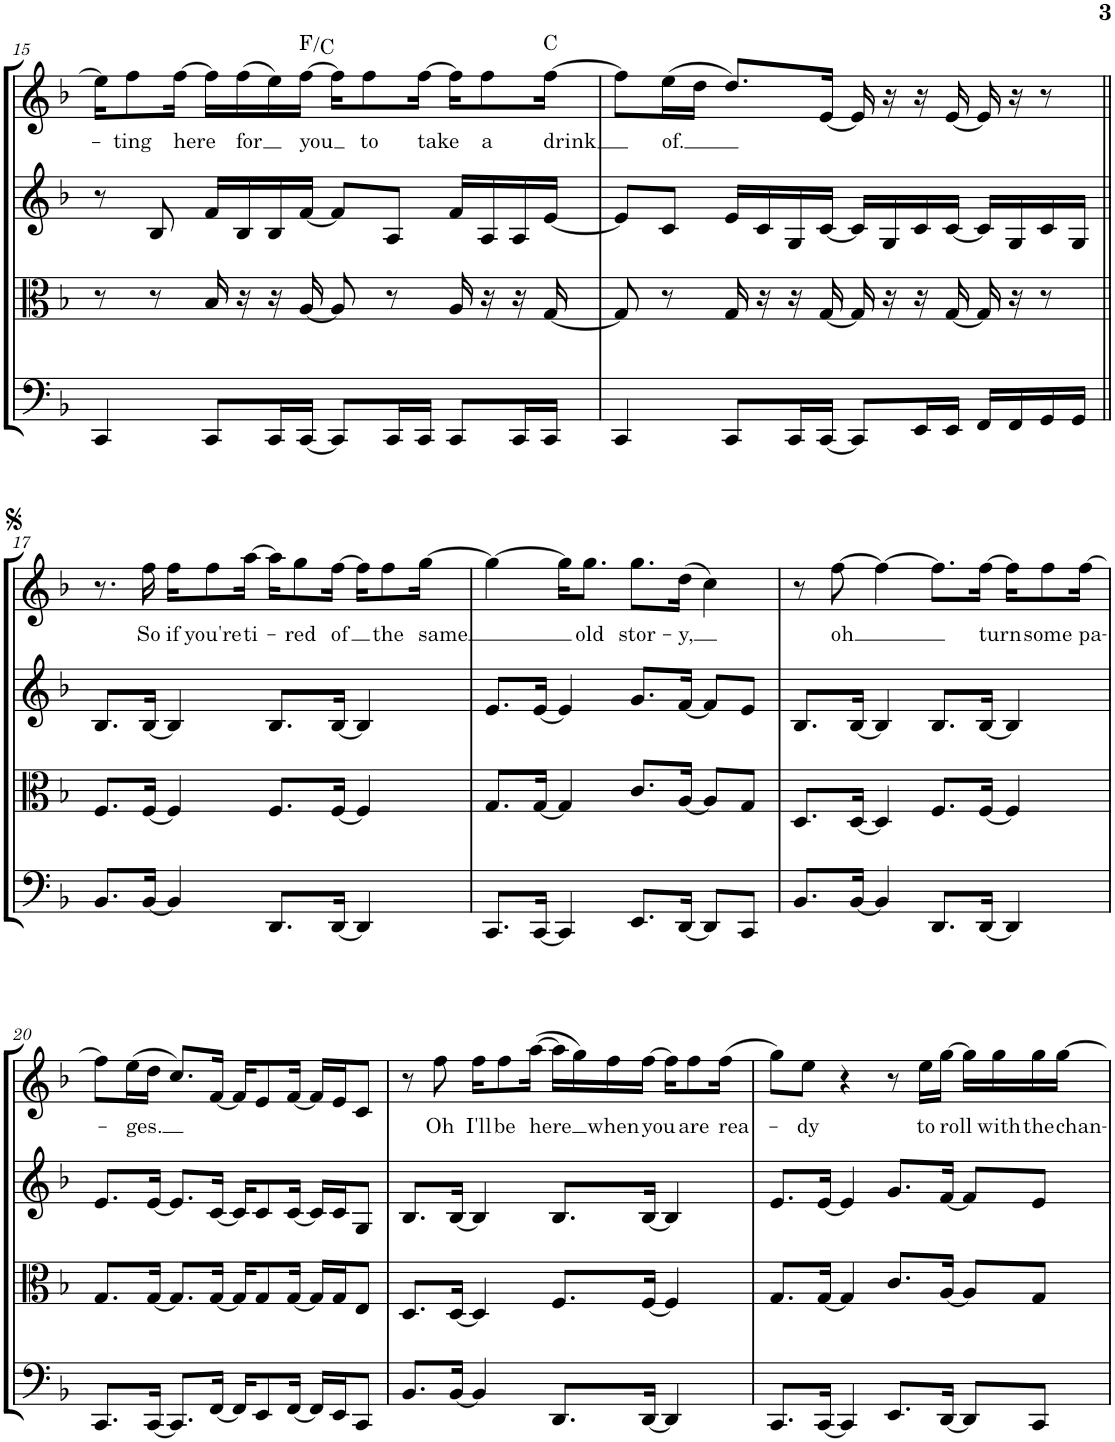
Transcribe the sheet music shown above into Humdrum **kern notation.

**kern	**kern	**kern	**kern	**text	**harte
*part4	*part3	*part2	*part1	*part1	*part1
*staff4	*staff3	*staff2	*staff1	*staff1	*
*I"Violoncello	*I"Viola	*I"Violin II	*I"Violin I	*	*
*I'Vc	*I'Vla	*I'Vln	*I'Vln	*	*
!!LO:PB:g=z
*clefF4	*clefC3	*clefG2	*clefG2	*	*
*k[b-]	*k[b-]	*k[b-]	*k[b-]	*	*
*M4/4	*M4/4	*M4/4	*M4/4	*	*
=15	=15	=15	=15	=15	=15
4CC/	8r	8r	16ee\KL]	.	.
!	!	!	!	!LO:LY:b	!
.	.	.	8ff\	-ting	.
.	8r	8B-/	.	.	.
!	!	!	!	!LO:LY:b	!
.	.	.	[16ff\Jk	here	.
8CC/L	16B-/	16f/LL	16ff\LL]	.	.
!	!	!	!	!LO:LY:b	!
.	16r	16B-/	(16ff\	for	.
16CC/L	16r	16B-/	16ee\)	.	.
!	!	!	!	!LO:LY:b	!
[16CC/JJ	[16A/	[16f/JJ	[16ff\JJ	you	F:maj/5
8CC/L]	8A/]	8f/L]	16ff\KL]	.	.
!	!	!	!	!LO:LY:b	!
.	.	.	8ff\	to	.
16CC/L	8r	8A/J	.	.	.
!	!	!	!	!LO:LY:b	!
16CC/JJ	.	.	[16ff\Jk	take	.
8CC/L	16A/	16f/LL	16ff\KL]	.	.
!	!	!	!	!LO:LY:b	!
.	16r	16A/	8ff\	a	.
16CC/L	16r	16A/	.	.	.
!	!	!	!	!LO:LY:b	!
16CC/JJ	[16G/	[16e/JJ	[16ff\Jk	drink	C:maj
=16	=16	=16	=16	=16	=16
4CC/	8G/]	8e/L]	8ff\L]	.	.
!	!	!	!	!LO:LY:b	!
.	8r	8c/J	(16ee\L	of.	.
.	.	.	16dd\JJ	.	.
8CC/L	16G/	16e/LL	8.dd/L)	.	.
.	16r	16c/	.	.	.
16CC/L	16r	16G/	.	.	.
[16CC/JJ	[16G/	[16c/JJ	[16e/Jk	.	.
8CC/L]	16G/]	16c/LL]	16e/]	.	.
.	16r	16G/	16r	.	.
16EE/L	16r	16c/	16r	.	.
16EE/JJ	[16G/	[16c/JJ	[16e/	.	.
16FF/LL	16G/]	16c/LL]	16e/]	.	.
16FF/	16r	16G/	16r	.	.
16GG/	8r	16c/	8r	.	.
16GG/JJ	.	16G/JJ	.	.	.
!!LO:LB:g=z
=17||	=17||	=17||	=17||	=17||	=17||
8.BB-/L	8.F/L	8.B-/L	8.r	.	.
!	!	!	!	!LO:LY:b	!
[16BB-/Jk	[16F/Jk	[16B-/Jk	16ff\	So	.
!	!	!	!	!LO:LY:b	!
4BB-/]	4F/]	4B-/]	16ff\KL	if	.
!	!	!	!	!LO:LY:b	!
.	.	.	8ff\	you're	.
!	!	!	!	!LO:LY:b	!
.	.	.	[16aa\Jk	ti-	.
8.DD/L	8.F/L	8.B-/L	16aa\KL]	.	.
!	!	!	!	!LO:LY:b	!
.	.	.	8gg\	-red	.
!	!	!	!	!LO:LY:b	!
[16DD/Jk	[16F/Jk	[16B-/Jk	[16ff\Jk	of	.
4DD/]	4F/]	4B-/]	16ff\KL]	.	.
!	!	!	!	!LO:LY:b	!
.	.	.	8ff\	the	.
!	!	!	!	!LO:LY:b	!
.	.	.	[16gg\Jk	same	.
=18	=18	=18	=18	=18	=18
8.CC/L	8.G/L	8.e/L	4gg\_	.	.
[16CC/Jk	[16G/Jk	[16e/Jk	.	.	.
4CC/]	4G/]	4e/]	16gg\KL]	.	.
!	!	!	!	!LO:LY:b	!
.	.	.	8.gg\J	old	.
!	!	!	!	!LO:LY:b	!
8.EE/L	8.c/L	8.g/L	8.gg\L	stor-	.
!	!	!	!	!LO:LY:b	!
[16DD/Jk	[16A/Jk	[16f/Jk	(16dd\Jk	-y,	.
8DD/L]	8A/L]	8f/L]	4cc\)	.	.
8CC/J	8G/J	8e/J	.	.	.
=19	=19	=19	=19	=19	=19
8.BB-/L	8.D/L	8.B-/L	8r	.	.
!	!	!	!	!LO:LY:b	!
.	.	.	[8ff\	oh	.
[16BB-/Jk	[16D/Jk	[16B-/Jk	.	.	.
4BB-/]	4D/]	4B-/]	4ff\_	.	.
8.DD/L	8.F/L	8.B-/L	8.ff\L]	.	.
!	!	!	!	!LO:LY:b	!
[16DD/Jk	[16F/Jk	[16B-/Jk	[16ff\Jk	turn	.
4DD/]	4F/]	4B-/]	16ff\KL]	.	.
!	!	!	!	!LO:LY:b	!
.	.	.	8ff\	some	.
!	!	!	!	!LO:LY:b	!
.	.	.	[16ff\Jk	pa-	.
!!LO:LB:g=z
=20	=20	=20	=20	=20	=20
8.CC/L	8.G/L	8.e/L	8ff\L]	.	.
!	!	!	!	!LO:LY:b	!
.	.	.	(16ee\L	-ges.	.
[16CC/Jk	[16G/Jk	[16e/Jk	16dd\JJ	.	.
8.CC/L]	8.G/L]	8.e/L]	8.cc/L)	.	.
[16FF/Jk	[16G/Jk	[16c/Jk	[16f/Jk	.	.
16FF/KL]	16G/KL]	16c/KL]	16f/KL]	.	.
8EE/	8G/	8c/	8e/	.	.
[16FF/Jk	[16G/Jk	[16c/Jk	[16f/Jk	.	.
16FF/LL]	16G/LL]	16c/LL]	16f/LL]	.	.
16EE/J	16G/J	16c/J	16e/J	.	.
8CC/J	8E/J	8G/J	8c/J	.	.
=21	=21	=21	=21	=21	=21
8.BB-/L	8.D/L	8.B-/L	8r	.	.
!	!	!	!	!LO:LY:b	!
.	.	.	8ff\	Oh	.
[16BB-/Jk	[16D/Jk	[16B-/Jk	.	.	.
!	!	!	!	!LO:LY:b	!
4BB-/]	4D/]	4B-/]	16ff\KL	I'll	.
!	!	!	!	!LO:LY:b	!
.	.	.	8ff\	be	.
!	!	!	!	!LO:LY:b	!
.	.	.	([16aa\Jk	here	.
8.DD/L	8.F/L	8.B-/L	16aa\LL]	.	.
.	.	.	16gg\)	.	.
!	!	!	!	!LO:LY:b	!
.	.	.	16ff\	when	.
!	!	!	!	!LO:LY:b	!
[16DD/Jk	[16F/Jk	[16B-/Jk	[16ff\JJ	you	.
4DD/]	4F/]	4B-/]	16ff\KL]	.	.
!	!	!	!	!LO:LY:b	!
.	.	.	8ff\	are	.
!	!	!	!	!LO:LY:b	!
.	.	.	(16ff\Jk	rea-	.
=22	=22	=22	=22	=22	=22
8.CC/L	8.G/L	8.e/L	8gg\L)	.	.
!	!	!	!	!LO:LY:b	!
.	.	.	8ee\J	-dy	.
[16CC/Jk	[16G/Jk	[16e/Jk	.	.	.
4CC/]	4G/]	4e/]	4r	.	.
8.EE/L	8.c/L	8.g/L	8r	.	.
!	!	!	!	!LO:LY:b	!
.	.	.	16ee\LL	to	.
!	!	!	!	!LO:LY:b	!
[16DD/Jk	[16A/Jk	[16f/Jk	[16gg\JJ	roll	.
8DD/L]	8A/L]	8f/L]	16gg\LL]	.	.
!	!	!	!	!LO:LY:b	!
.	.	.	16gg\	with	.
!	!	!	!	!LO:LY:b	!
8CC/J	8G/J	8e/J	16gg\	the	.
!	!	!	!	!LO:LY:b	!
.	.	.	[16gg\JJ	chan-	.
=	=	=	=	=	=
*-	*-	*-	*-	*-	*-
